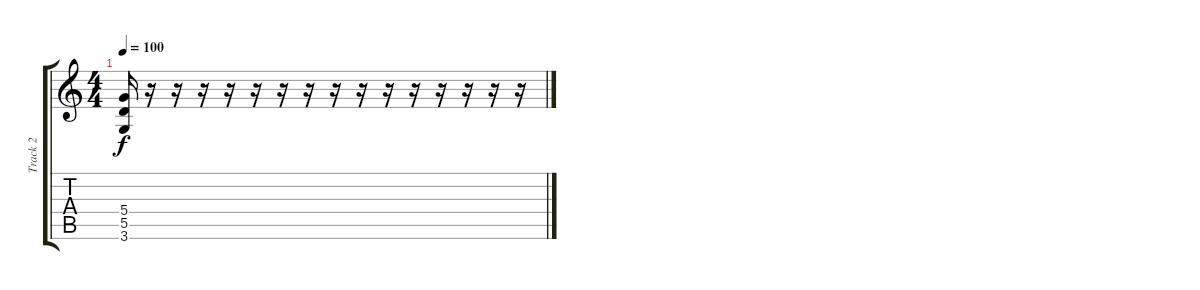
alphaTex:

\track ("Track 2" "Track 2") {instrument overdrivenguitar}
\staff {score tabs}
\tuning (E4 B3 G3 D3 A2 E2) {hide}
\ts (4 4)
\tempo 100
\clef g2
\ks c
(5.4 5.5 3.6).16{dy f instrument overdrivenguitar} r.16 r.16 r.16 r.16 r.16 r.16 r.16 r.16 r.16 r.16 r.16 r.16 r.16 r.16 r.16
